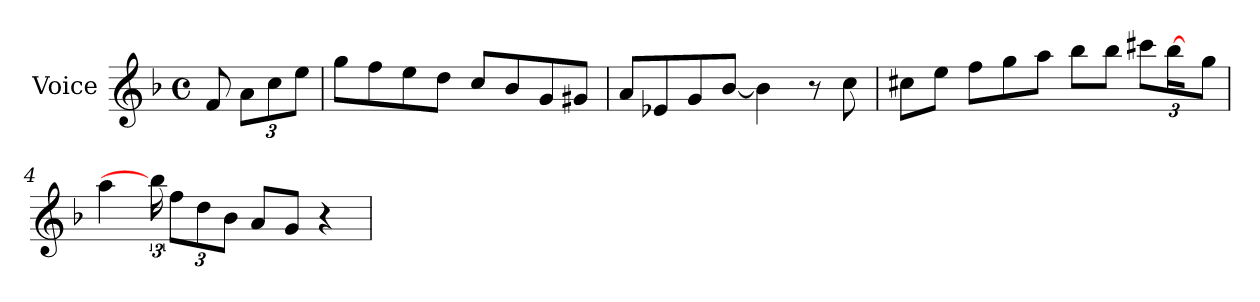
**kern
*part1
*staff1
*I"Voice
*I'Voice
*clefG2
*k[b-]
*M4/4
*met(c)
=
8f/
12a\L
12cc\
12ee\J
=1
8gg\L
8ff\
8ee\
8dd\J
8cc/L
8b-/
8g/
8g#X/J
=2
8a/L
8e-X/
8g/
[>8b-/J
4b-\]
8r
8cc\
=3
8cc#X\L
8ee\J
8ff\L
8gg\
8aa\J
8bb-\L
8bb-\J
12ccc#X\L
[24bb-\
24ryy
12gg\J
=4
4aa\
24bb-\]
12ff\L
12dd\
12b-\J
8a/L
8g/J
4r
=
*-
